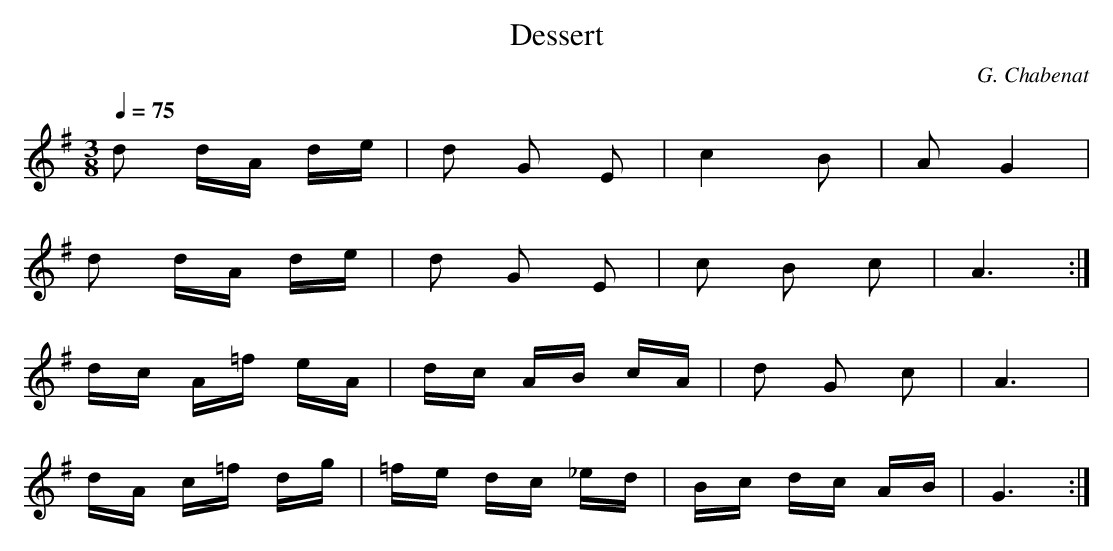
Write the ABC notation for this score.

X:1
T:Dessert
C:G. Chabenat
Q:1/4=75
M:3/8
K:G
d2 dA de |d2 G2 E2 |c4 B2 |A2 G4 |
d2 dA de |d2 G2 E2 |c2 B2 c2 |A6 :|
dc A=f eA |dc AB cA |d2 G2 c2 |A6 |
dA c=f dg |=fe dc _ed |Bc dc AB |G6 :|
